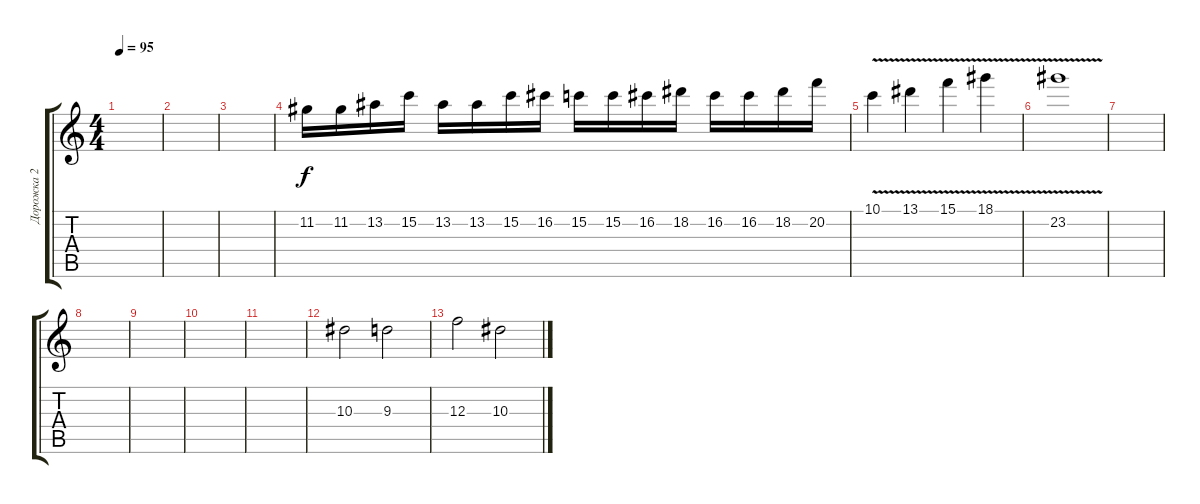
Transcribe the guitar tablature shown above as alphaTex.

\track ("Дорожка 2" "Дорожка 2") {instrument overdrivenguitar}
\staff {score tabs}
\tuning (D4 A3 F3 C3 G2 C2) {hide}
\ts (4 4)
\tempo 95
\clef g2
\ks c
|
|
|
11.2.16 11.2.16 13.2.16 15.2.16 13.2.16 13.2.16 15.2.16 16.2.16 15.2.16 15.2.16 16.2.16 18.2.16 16.2.16 16.2.16 18.2.16 20.2.16 |
10.1{v}.4 13.1{v}.4 15.1{v}.4 18.1{v}.4 |
23.2{v}.1 |
|
|
|
|
|
10.3.2 9.3.2 |
12.3.2 10.3.2
